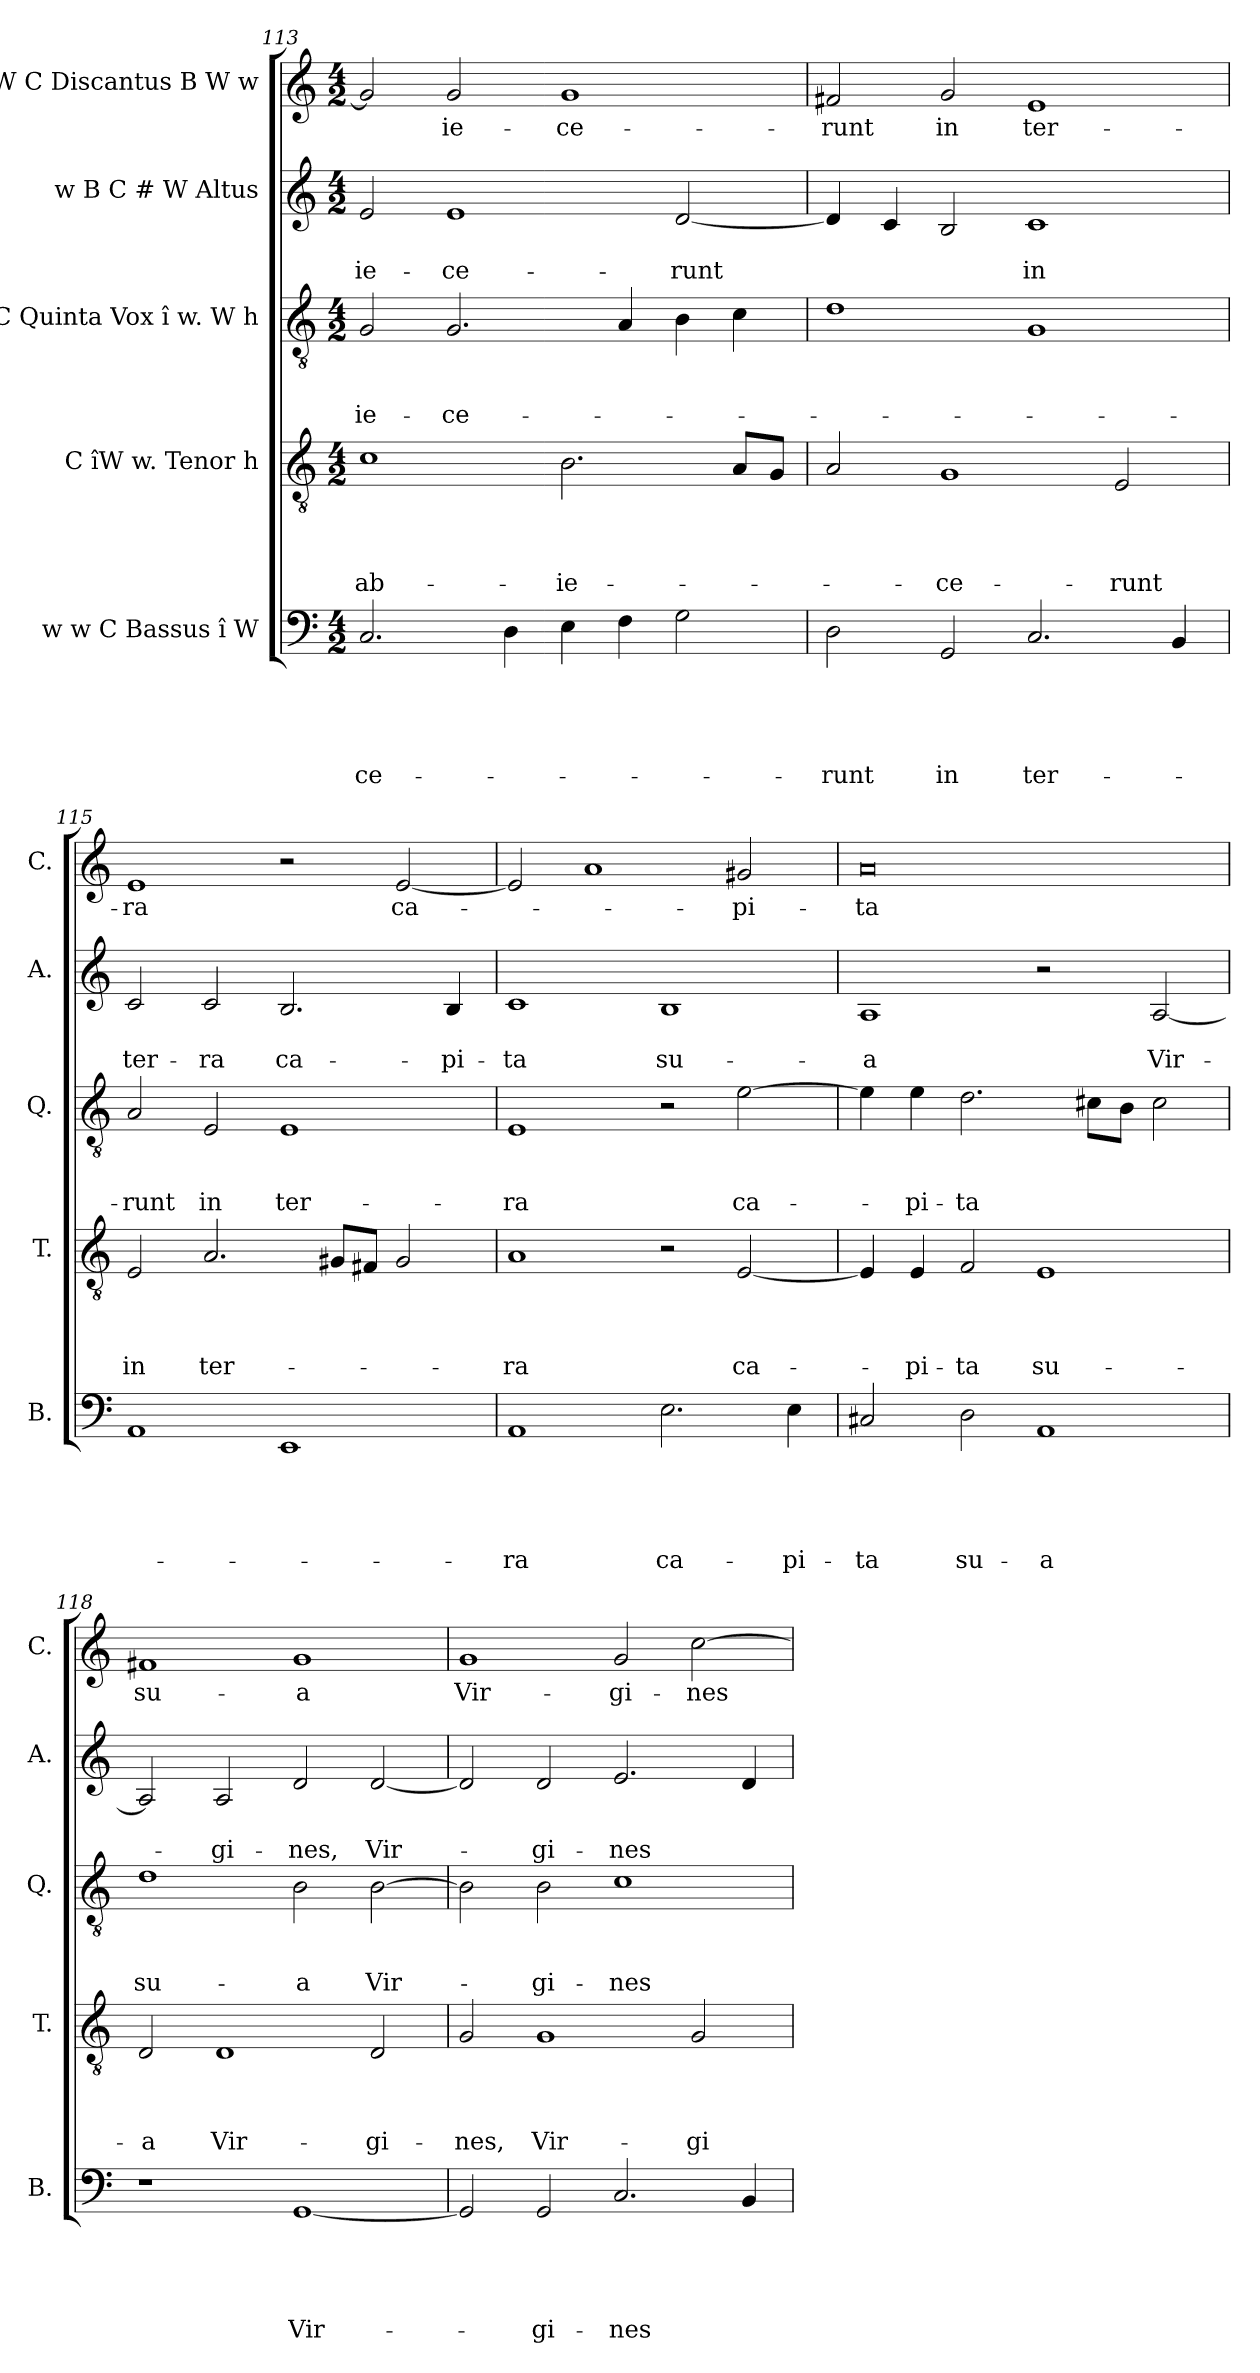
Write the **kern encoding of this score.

**kern	**text	**text	**text	**text	**text	**kern	**text	**text	**text	**text	**kern	**text	**text	**text	**kern	**text	**text	**kern	**text
*part5	*part5	*part5	*part5	*part5	*part5	*part4	*part4	*part4	*part4	*part4	*part3	*part3	*part3	*part3	*part2	*part2	*part2	*part1	*part1
*staff5	*staff5	*staff5	*staff5	*staff5	*staff5	*staff4	*staff4	*staff4	*staff4	*staff4	*staff3	*staff3	*staff3	*staff3	*staff2	*staff2	*staff2	*staff1	*staff1
*I"w w C Bassus î W	*	*	*	*	*	*I"C îW w. Tenor h	*	*	*	*	*I"C Quinta Vox î w. W h	*	*	*	*I"w B C # W Altus	*	*	*I"W C Discantus B W w	*
*I'B.	*	*	*	*	*	*I'T.	*	*	*	*	*I'Q.	*	*	*	*I'A.	*	*	*I'C.	*
*clefF4	*	*	*	*	*	*clefGv2	*	*	*	*	*clefGv2	*	*	*	*clefG2	*	*	*clefG2	*
*k[]	*	*	*	*	*	*k[]	*	*	*	*	*k[]	*	*	*	*k[]	*	*	*k[]	*
*C:	*	*	*	*	*	*C:	*	*	*	*	*C:	*	*	*	*C:	*	*	*C:	*
*M4/2	*	*	*	*	*	*M4/2	*	*	*	*	*M4/2	*	*	*	*M4/2	*	*	*M4/2	*
=113	=113	=113	=113	=113	=113	=113	=113	=113	=113	=113	=113	=113	=113	=113	=113	=113	=113	=113	=113
!	!	!	!	!	!LO:LY:b	!	!	!	!	!LO:LY:b	!	!	!	!LO:LY:b	!	!	!LO:LY:b	!	!
2.C/	.	.	.	.	-ce-	1c	.	.	.	ab-	2G/	.	.	-ie-	2e/	.	-ie-	2g/]	.
!	!	!	!	!	!	!	!	!	!	!	!	!	!	!LO:LY:b	!	!	!LO:LY:b	!	!LO:LY:b
.	.	.	.	.	.	.	.	.	.	.	2.G/	.	.	-ce-	1e	.	-ce-	2g/	-ie-
4D\	.	.	.	.	.	.	.	.	.	.	.	.	.	.	.	.	.	.	.
!	!	!	!	!	!	!	!	!	!	!LO:LY:b	!	!	!	!	!	!	!	!	!LO:LY:b
4E\	.	.	.	.	.	2.B\	.	.	.	-ie-	.	.	.	.	.	.	.	1g	-ce-
4F\	.	.	.	.	.	.	.	.	.	.	4A/	.	.	.	.	.	.	.	.
!	!	!	!	!	!	!	!	!	!	!	!	!	!	!	!	!	!LO:LY:b	!	!
2G\	.	.	.	.	.	.	.	.	.	.	4B\	.	.	.	[<2d/	.	-runt	.	.
.	.	.	.	.	.	8A/L	.	.	.	.	4c\	.	.	.	.	.	.	.	.
.	.	.	.	.	.	8G/J	.	.	.	.	.	.	.	.	.	.	.	.	.
=114	=114	=114	=114	=114	=114	=114	=114	=114	=114	=114	=114	=114	=114	=114	=114	=114	=114	=114	=114
!	!	!	!	!	!LO:LY:b	!	!	!	!	!	!	!	!	!	!	!	!	!	!LO:LY:b
2D\	.	.	.	.	-runt	2A/	.	.	.	.	1d	.	.	.	4d/]	.	.	2f#X/	-runt
.	.	.	.	.	.	.	.	.	.	.	.	.	.	.	4c/	.	.	.	.
!	!	!	!	!	!LO:LY:b	!	!	!	!	!LO:LY:b	!	!	!	!	!	!	!	!	!LO:LY:b
2GG/	.	.	.	.	in	1G	.	.	.	-ce-	.	.	.	.	2B/	.	.	2g/	in
!	!	!	!	!	!LO:LY:b	!	!	!	!	!	!	!	!	!	!	!	!LO:LY:b	!	!LO:LY:b
2.C/	.	.	.	.	ter-	.	.	.	.	.	1G	.	.	.	1c	.	in	1e	ter-
!	!	!	!	!	!	!	!	!	!	!LO:LY:b	!	!	!	!	!	!	!	!	!
.	.	.	.	.	.	2E/	.	.	.	-runt	.	.	.	.	.	.	.	.	.
4BB/	.	.	.	.	.	.	.	.	.	.	.	.	.	.	.	.	.	.	.
!!LO:LB:g=z
=115	=115	=115	=115	=115	=115	=115	=115	=115	=115	=115	=115	=115	=115	=115	=115	=115	=115	=115	=115
!	!	!	!	!	!	!	!	!	!	!LO:LY:b	!	!	!	!LO:LY:b	!	!	!LO:LY:b	!	!LO:LY:b
1AA	.	.	.	.	.	2E/	.	.	.	in	2A/	.	.	-runt	2c/	.	ter-	1e	-ra
!	!	!	!	!	!	!	!	!	!	!LO:LY:b	!	!	!	!LO:LY:b	!	!	!LO:LY:b	!	!
.	.	.	.	.	.	2.A/	.	.	.	ter-	2E/	.	.	in	2c/	.	-ra	.	.
!	!	!	!	!	!	!	!	!	!	!	!	!	!	!LO:LY:b	!	!	!LO:LY:b	!	!
1EE	.	.	.	.	.	.	.	.	.	.	1E	.	.	ter-	2.B/	.	ca-	2r	.
.	.	.	.	.	.	8G#/L	.	.	.	.	.	.	.	.	.	.	.	.	.
.	.	.	.	.	.	8F#/J	.	.	.	.	.	.	.	.	.	.	.	.	.
!	!	!	!	!	!	!	!	!	!	!	!	!	!	!	!	!	!	!	!LO:LY:b
.	.	.	.	.	.	2G#/	.	.	.	.	.	.	.	.	.	.	.	[<2e/	ca-
!	!	!	!	!	!	!	!	!	!	!	!	!	!	!	!	!	!LO:LY:b	!	!
.	.	.	.	.	.	.	.	.	.	.	.	.	.	.	4B/	.	-pi-	.	.
=116	=116	=116	=116	=116	=116	=116	=116	=116	=116	=116	=116	=116	=116	=116	=116	=116	=116	=116	=116
!	!	!	!	!	!LO:LY:b	!	!	!	!	!LO:LY:b	!	!	!	!LO:LY:b	!	!	!LO:LY:b	!	!
1AA	.	.	.	.	-ra	1A	.	.	.	-ra	1E	.	.	-ra	1c	.	-ta	2e/]	.
.	.	.	.	.	.	.	.	.	.	.	.	.	.	.	.	.	.	1a	.
!	!	!	!	!	!LO:LY:b	!	!	!	!	!	!	!	!	!	!	!	!LO:LY:b	!	!
2.E\	.	.	.	.	ca-	2r	.	.	.	.	2r	.	.	.	1B	.	su-	.	.
!	!	!	!	!	!	!	!	!	!	!LO:LY:b	!	!	!	!LO:LY:b	!	!	!	!	!LO:LY:b
.	.	.	.	.	.	[<2E/	.	.	.	ca-	[>2e\	.	.	ca-	.	.	.	2g#X/	-pi-
!	!	!	!	!	!LO:LY:b	!	!	!	!	!	!	!	!	!	!	!	!	!	!
4E\	.	.	.	.	-pi-	.	.	.	.	.	.	.	.	.	.	.	.	.	.
=117	=117	=117	=117	=117	=117	=117	=117	=117	=117	=117	=117	=117	=117	=117	=117	=117	=117	=117	=117
!	!	!	!	!	!LO:LY:b	!	!	!	!	!	!	!	!	!	!	!	!LO:LY:b:rj	!	!LO:LY:b:rj
2C#X/	.	.	.	.	-ta	4E/]	.	.	.	.	4e\]	.	.	.	1A	.	-a	0a	-ta
!	!	!	!	!	!	!	!	!	!	!LO:LY:b	!	!	!	!LO:LY:b	!	!	!	!	!
.	.	.	.	.	.	4E/	.	.	.	-pi-	4e\	.	.	-pi-	.	.	.	.	.
!	!	!	!	!	!LO:LY:b	!	!	!	!	!LO:LY:b	!	!	!	!LO:LY:b	!	!	!	!	!
2D\	.	.	.	.	su-	2F/	.	.	.	-ta	2.d\	.	.	-ta	.	.	.	.	.
!	!	!	!	!	!LO:LY:b:rj	!	!	!	!	!LO:LY:b	!	!	!	!	!	!	!	!	!
1AA	.	.	.	.	-a	1E	.	.	.	su-	.	.	.	.	2r	.	.	.	.
.	.	.	.	.	.	.	.	.	.	.	8c#\L	.	.	.	.	.	.	.	.
.	.	.	.	.	.	.	.	.	.	.	8B\J	.	.	.	.	.	.	.	.
!	!	!	!	!	!	!	!	!	!	!	!	!	!	!	!	!	!LO:LY:b	!	!
.	.	.	.	.	.	.	.	.	.	.	2c#\	.	.	.	[<2A/	.	Vir-	.	.
=118	=118	=118	=118	=118	=118	=118	=118	=118	=118	=118	=118	=118	=118	=118	=118	=118	=118	=118	=118
!	!	!	!	!	!	!	!	!	!	!LO:LY:b	!	!	!	!LO:LY:b	!	!	!	!	!LO:LY:b
1r	.	.	.	.	.	2D/	.	.	.	-a	1d	.	.	su-	2A/]	.	.	1f#X	su-
!	!	!	!	!	!	!	!	!	!	!LO:LY:b	!	!	!	!	!	!	!LO:LY:b	!	!
.	.	.	.	.	.	1D	.	.	.	Vir-	.	.	.	.	2A/	.	-gi-	.	.
!	!	!	!	!	!LO:LY:b	!	!	!	!	!	!	!	!	!LO:LY:b	!	!	!LO:LY:b	!	!LO:LY:b:rj
[>1GG	.	.	.	.	Vir-	.	.	.	.	.	2B\	.	.	-a	2d/	.	-nes,	1g	-a
!	!	!	!	!	!	!	!	!	!	!LO:LY:b	!	!	!	!LO:LY:b	!	!	!LO:LY:b	!	!
.	.	.	.	.	.	2D/	.	.	.	-gi-	[>2B\	.	.	Vir-	[>2d/	.	Vir-	.	.
!!LO:PB:g=z
=119	=119	=119	=119	=119	=119	=119	=119	=119	=119	=119	=119	=119	=119	=119	=119	=119	=119	=119	=119
!	!	!	!	!	!	!	!	!	!	!LO:LY:b	!	!	!	!	!	!	!	!	!LO:LY:b
2GG/]	.	.	.	.	.	2G/	.	.	.	-nes,	2B\]	.	.	.	2d/]	.	.	1g	Vir-
!	!	!	!	!	!LO:LY:b	!	!	!	!	!LO:LY:b	!	!	!	!LO:LY:b	!	!	!LO:LY:b	!	!
2GG/	.	.	.	.	-gi-	1G	.	.	.	Vir-	2B\	.	.	-gi-	2d/	.	-gi-	.	.
!	!	!	!	!	!LO:LY:b	!	!	!	!	!	!	!	!	!LO:LY:b	!	!	!LO:LY:b	!	!LO:LY:b
2.C/	.	.	.	.	-nes	.	.	.	.	.	1c	.	.	-nes	2.e/	.	-nes	2g/	-gi-
!	!	!	!	!	!	!	!	!	!	!LO:LY:b	!	!	!	!	!	!	!	!	!LO:LY:b
.	.	.	.	.	.	2G/	.	.	.	-gi-	.	.	.	.	.	.	.	[>2cc\	-nes
4BB/	.	.	.	.	.	.	.	.	.	.	.	.	.	.	4d/	.	.	.	.
=	=	=	=	=	=	=	=	=	=	=	=	=	=	=	=	=	=	=	=
*-	*-	*-	*-	*-	*-	*-	*-	*-	*-	*-	*-	*-	*-	*-	*-	*-	*-	*-	*-
